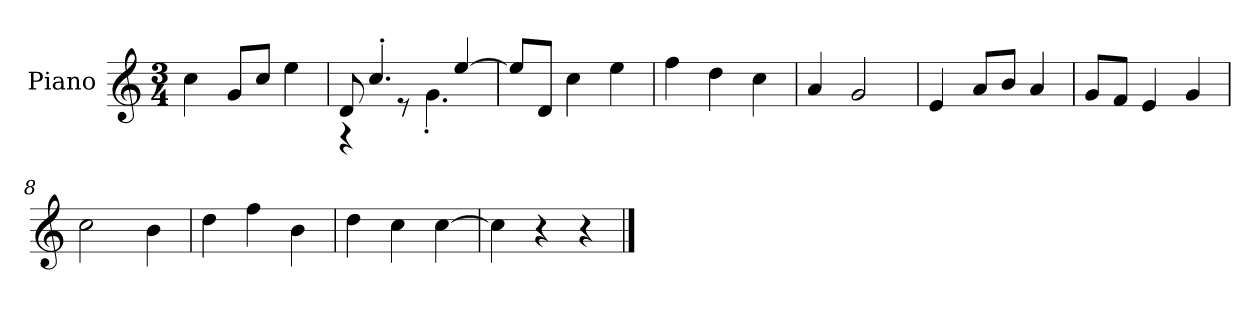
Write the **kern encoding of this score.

**kern
*part1
*staff1
*I"Piano
*I'P-no
*clefG2
*k[]
*M3/4
*MM178
=1
4cc\
8g/L
8cc/J
4ee\
=2
*^
8d/	4r
4.cc'/	.
.	8r
.	4.g'\
[4ee/	.
*v	*v
=3
8ee/L]
8d/J
4cc\
4ee\
=4
4ff\
4dd\
4cc\
=5
4a/
2g/
=6
4e/
8a/L
8b/J
4a/
=7
8g/L
8f/J
4e/
4g/
=8
2cc\
4b\
=9
4dd\
4ff\
4b\
=10
4dd\
4cc\
[4cc\
!!LO:LB:g=z
=11
4cc\]
4r
4r
==
*-
